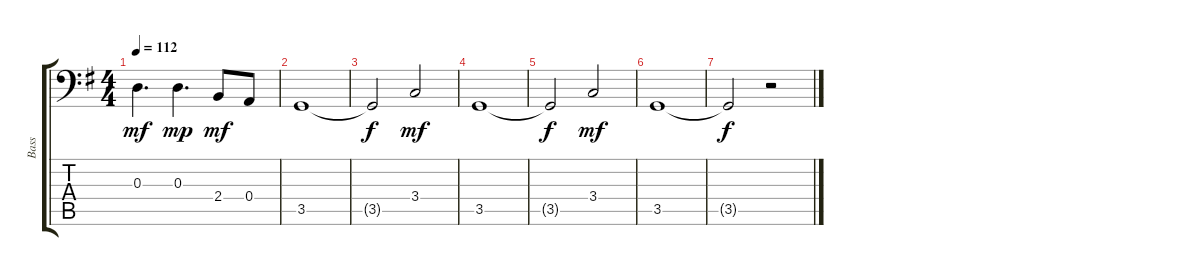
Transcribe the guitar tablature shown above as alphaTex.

\track ("Bass" "Bass") {instrument electricbassfinger}
\staff {score tabs}
\tuning (C3 G2 D2 A1 E1 B0) {hide}
\ts (4 4)
\tempo 112
\clef f4
\ks g
0.3.4{d dy mf} 0.3.4{d dy mp} 2.4.8{dy mf} 0.4.8 |
3.5.1 |
3.5{t}.2{dy f} 3.4.2{dy mf} |
3.5.1 |
3.5{t}.2{dy f} 3.4.2{dy mf} |
3.5.1 |
3.5{t}.2{dy f} r.2
